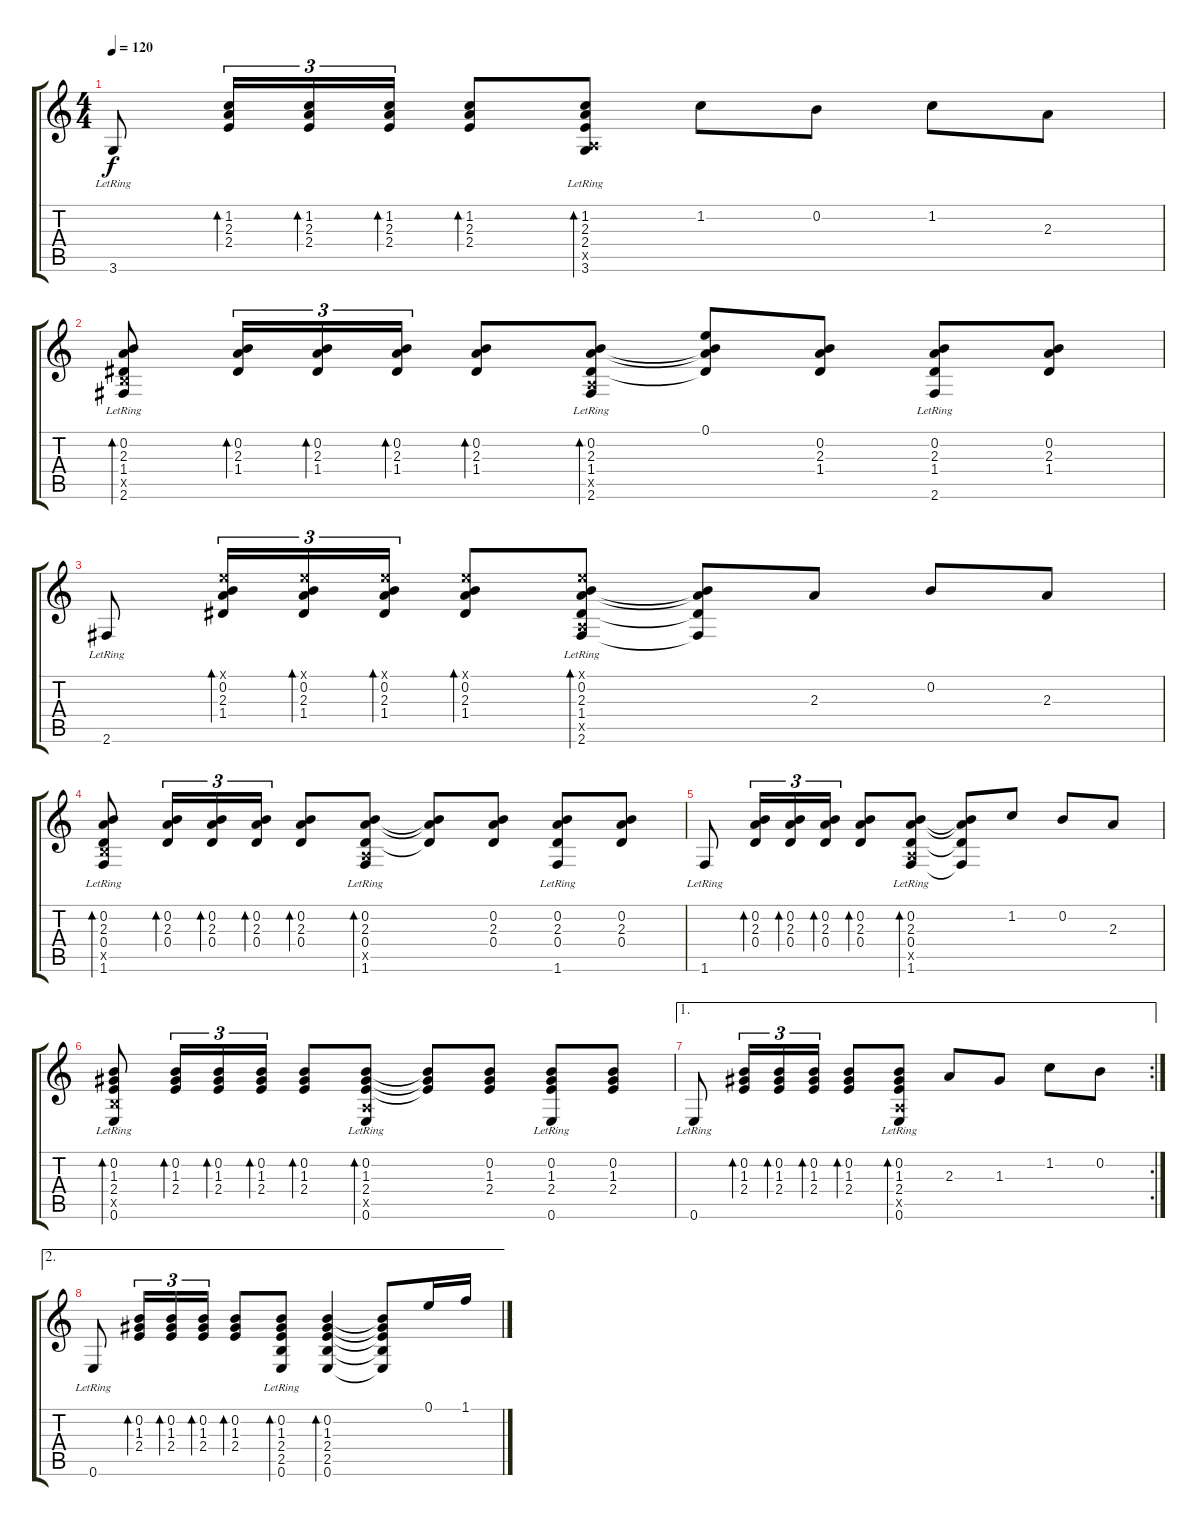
\track "" {instrument acousticguitarnylon}
\staff {score tabs}
\tuning (E4 B3 G3 D3 A2 E2) {hide}
\ts (4 4)
\tempo 120
\clef g2
\ks c
3.6{lr}.8{dy f} (1.2 2.3 2.4).16{tu (3 2) bd 30} (1.2 2.3 2.4).16{tu (3 2) bd 30} (1.2 2.3 2.4).16{tu (3 2) bd 30} (1.2 2.3 2.4).8{bd 30} (1.2 2.3 2.4 0.5{x} 3.6{lr}).8{bd 30} 1.2.8 0.2.8 1.2.8 2.3.8 |
(0.2 2.3 1.4{lr} 2.5{x} 2.6{lr}).8{bd 60} (0.2 2.3 1.4).16{tu (3 2) bd 30} (0.2 2.3 1.4).16{tu (3 2) bd 30} (0.2 2.3 1.4).16{tu (3 2) bd 30} (0.2 2.3 1.4).8{bd 30} (0.2 2.3 1.4 0.5{x} 2.6{lr}).8{bd 30} (0.1 0.2{t} 2.3{t} 1.4{t}).8 (0.2 2.3 1.4).8 (0.2 2.3 1.4 2.6{lr}).8 (0.2 2.3 1.4).8 |
2.6{lr}.8 (0.1{x} 0.2 2.3 1.4).16{tu (3 2) bd 30} (0.1{x} 0.2 2.3 1.4).16{tu (3 2) bd 30} (0.1{x} 0.2 2.3 1.4).16{tu (3 2) bd 30} (0.1{x} 0.2 2.3 1.4).8{bd 30} (0.1{x} 0.2 2.3 1.4 0.5{x} 2.6{lr}).8{bd 30} (0.2{t} 2.3{t} 1.4{t} 2.6{t}).8 2.3.8 0.2.8 2.3.8 |
(0.2 2.3 0.4{lr} 2.5{x} 1.6{lr}).8{bd 60} (0.2 2.3 0.4).16{tu (3 2) bd 30} (0.2 2.3 0.4).16{tu (3 2) bd 30} (0.2 2.3 0.4).16{tu (3 2) bd 30} (0.2 2.3 0.4).8{bd 30} (0.2 2.3 0.4 0.5{x} 1.6{lr}).8{bd 30} (0.2{t} 2.3{t} 0.4{t}).8 (0.2 2.3 0.4).8 (0.2 2.3 0.4 1.6{lr}).8 (0.2 2.3 0.4).8 |
1.6{lr}.8 (0.2 2.3 0.4).16{tu (3 2) bd 30} (0.2 2.3 0.4).16{tu (3 2) bd 30} (0.2 2.3 0.4).16{tu (3 2) bd 30} (0.2 2.3 0.4).8{bd 30} (0.2 2.3 0.4 0.5{x} 1.6{lr}).8{bd 30} (0.2{t} 2.3{t} 0.4{t} 1.6{t}).8 1.2.8 0.2.8 2.3.8 |
(0.2 1.3 2.4{lr} 2.5{x} 0.6{lr}).8{bd 60} (0.2 1.3 2.4).16{tu (3 2) bd 30} (0.2 1.3 2.4).16{tu (3 2) bd 30} (0.2 1.3 2.4).16{tu (3 2) bd 30} (0.2 1.3 2.4).8{bd 30} (0.2 1.3 2.4 0.5{x} 0.6{lr}).8{bd 30} (0.2{t} 1.3{t} 2.4{t}).8 (0.2 1.3 2.4).8 (0.2 1.3 2.4 0.6{lr}).8 (0.2 1.3 2.4).8 |
\ae 1
\rc 2
0.6{lr}.8 (0.2 1.3 2.4).16{tu (3 2) bd 30} (0.2 1.3 2.4).16{tu (3 2) bd 30} (0.2 1.3 2.4).16{tu (3 2) bd 30} (0.2 1.3 2.4).8{bd 30} (0.2 1.3 2.4 0.5{x} 0.6{lr}).8{bd 30} 2.3.8 1.3.8 1.2.8 0.2.8 |
\ae 2
0.6{lr}.8 (0.2 1.3 2.4).16{tu (3 2) bd 30} (0.2 1.3 2.4).16{tu (3 2) bd 30} (0.2 1.3 2.4).16{tu (3 2) bd 30} (0.2 1.3 2.4).8{bd 30} (0.2 1.3 2.4 2.5 0.6{lr}).8{bd 30} (0.2 1.3 2.4 2.5 0.6).4{bd 30} (0.2{t} 1.3{t} 2.4{t} 2.5{t} 0.6{t}).8 0.1.16 1.1.16
